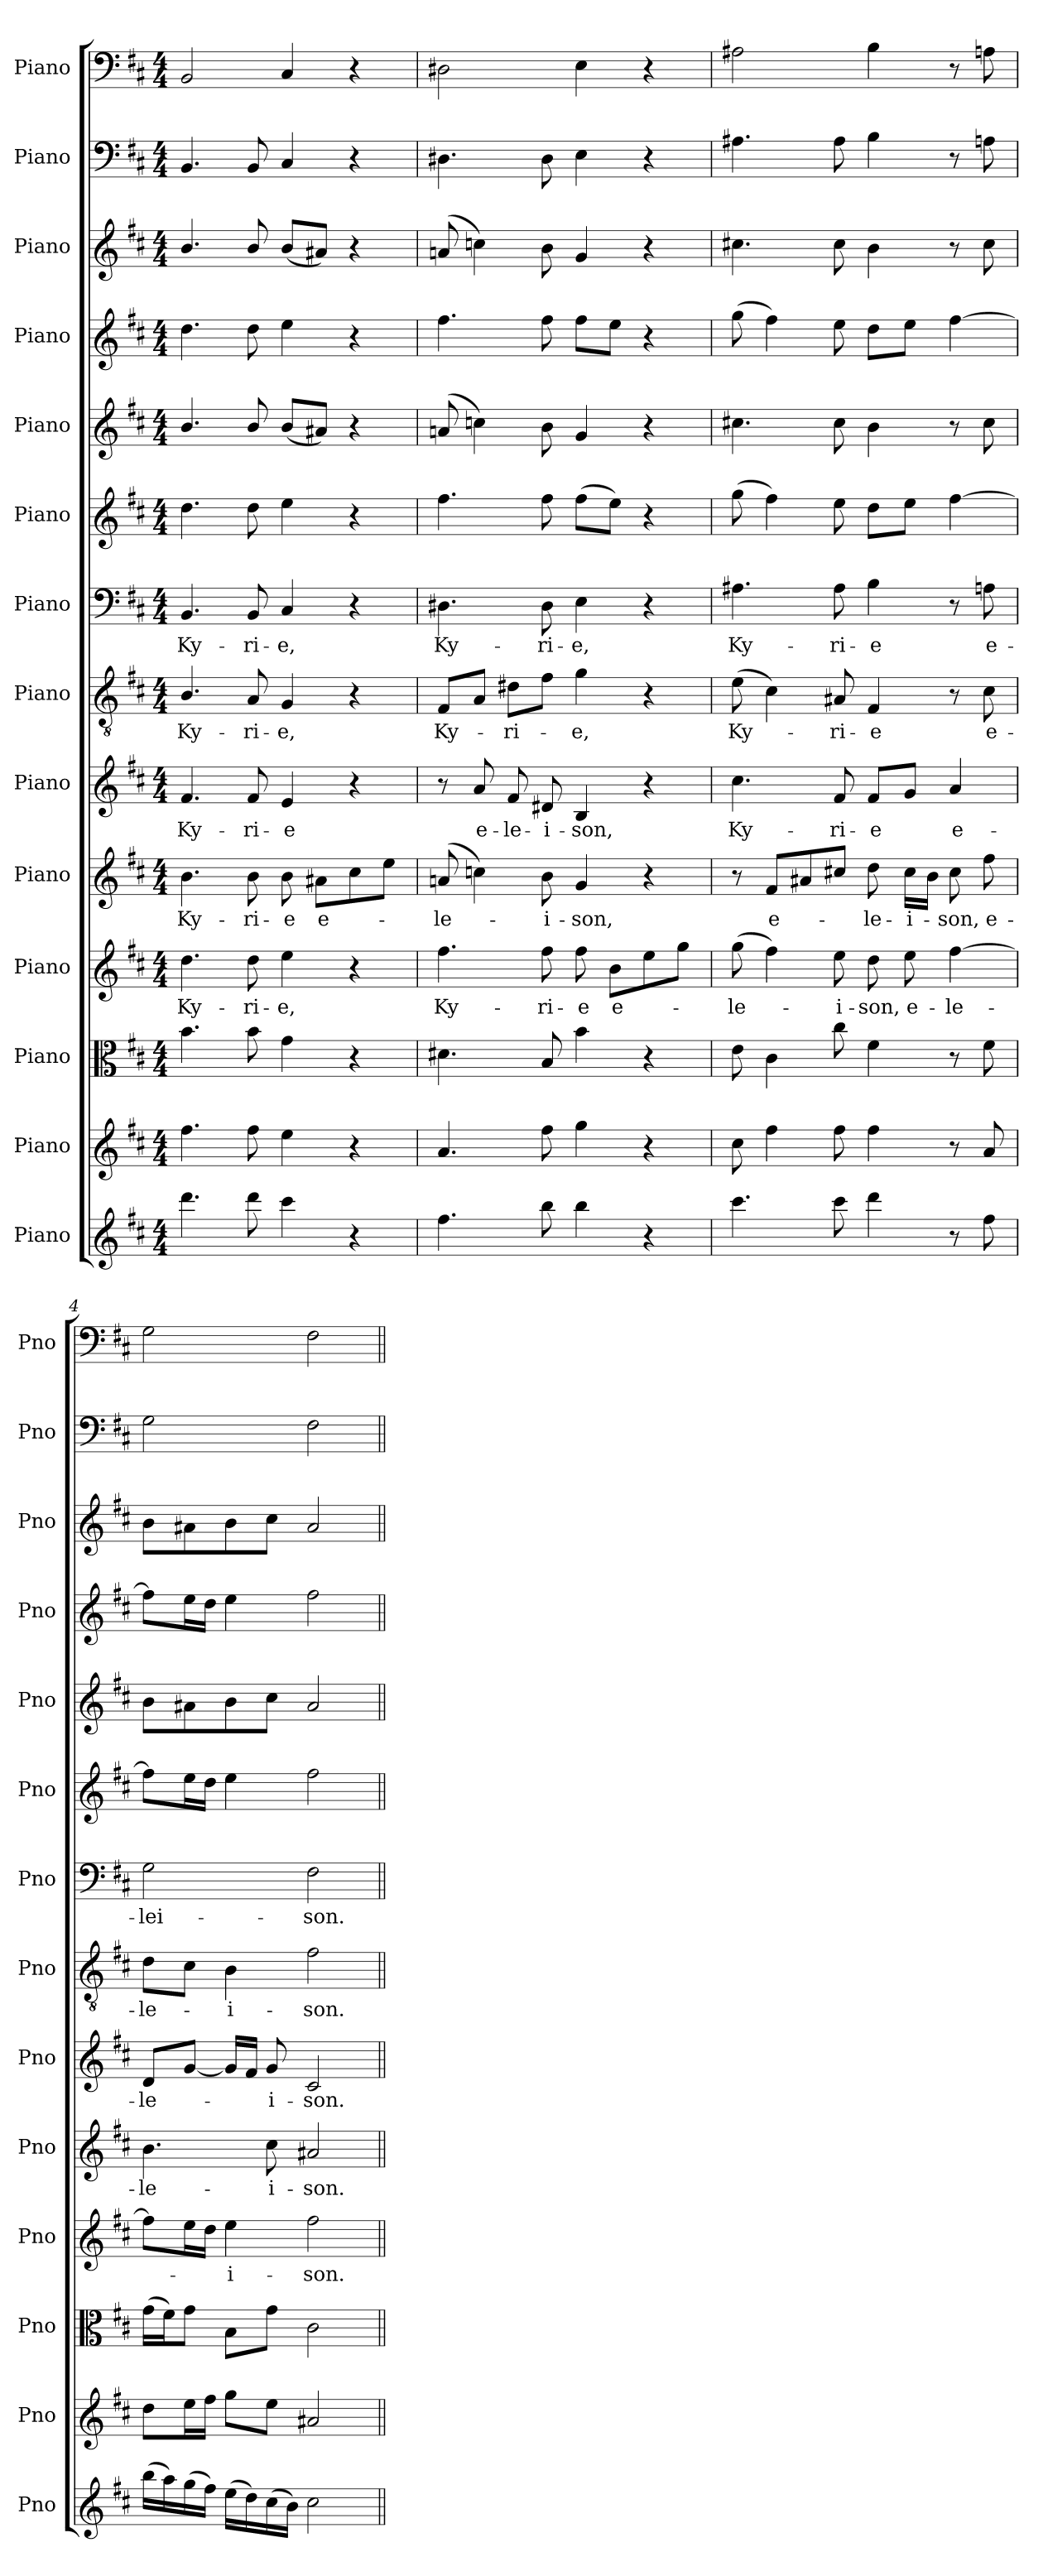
**kern	**kern	**kern	**kern	**text	**kern	**text	**kern	**text	**kern	**text	**kern	**text	**kern	**kern	**kern	**kern	**kern	**kern
*part14	*part13	*part12	*part11	*part11	*part10	*part10	*part9	*part9	*part8	*part8	*part7	*part7	*part6	*part5	*part4	*part3	*part2	*part1
*staff14	*staff13	*staff12	*staff11	*staff11	*staff10	*staff10	*staff9	*staff9	*staff8	*staff8	*staff7	*staff7	*staff6	*staff5	*staff4	*staff3	*staff2	*staff1
*I"Piano	*I"Piano	*I"Piano	*I"Piano	*	*I"Piano	*	*I"Piano	*	*I"Piano	*	*I"Piano	*	*I"Piano	*I"Piano	*I"Piano	*I"Piano	*I"Piano	*I"Piano
*I'Pno	*I'Pno	*I'Pno	*I'Pno	*	*I'Pno	*	*I'Pno	*	*I'Pno	*	*I'Pno	*	*I'Pno	*I'Pno	*I'Pno	*I'Pno	*I'Pno	*I'Pno
*clefG2	*clefG2	*clefC3	*clefG2	*	*clefG2	*	*clefG2	*	*clefGv2	*	*clefF4	*	*clefG2	*clefG2	*clefG2	*clefG2	*clefF4	*clefF4
*k[f#c#]	*k[f#c#]	*k[f#c#]	*k[f#c#]	*	*k[f#c#]	*	*k[f#c#]	*	*k[f#c#]	*	*k[f#c#]	*	*k[f#c#]	*k[f#c#]	*k[f#c#]	*k[f#c#]	*k[f#c#]	*k[f#c#]
*b:	*b:	*b:	*b:	*	*b:	*	*b:	*	*b:	*	*b:	*	*b:	*b:	*b:	*b:	*b:	*b:
*M4/4	*M4/4	*M4/4	*M4/4	*	*M4/4	*	*M4/4	*	*M4/4	*	*M4/4	*	*M4/4	*M4/4	*M4/4	*M4/4	*M4/4	*M4/4
=1	=1	=1	=1	=1	=1	=1	=1	=1	=1	=1	=1	=1	=1	=1	=1	=1	=1	=1
4.ddd\	4.ff#\	4.b\	4.dd\	Ky-	4.b\	Ky-	4.f#/	Ky-	4.B/	Ky-	4.BB/	Ky-	4.dd\	4.b/	4.dd\	4.b/	4.BB/	2BB/
8ddd\	8ff#\	8b\	8dd\	-ri-	8b\	-ri-	8f#/	-ri-	8A/	-ri-	8BB/	-ri-	8dd\	8b/	8dd\	8b/	8BB/	.
4ccc#\	4ee\	4g\	4ee\	-e,	8b\	-e	4e/	-e	4G/	-e,	4C#/	-e,	4ee\	(<8b/L	4ee\	(<8b/L	4C#/	4C#/
.	.	.	.	.	8a#X\L	e-	.	.	.	.	.	.	.	8a#X/J)	.	8a#X/J)	.	.
4r	4r	4r	4r	.	8cc#\	.	4r	.	4r	.	4r	.	4r	4r	4r	4r	4r	4r
.	.	.	.	.	8ee\J	.	.	.	.	.	.	.	.	.	.	.	.	.
=2	=2	=2	=2	=2	=2	=2	=2	=2	=2	=2	=2	=2	=2	=2	=2	=2	=2	=2
4.ff#\	4.a/	4.d#X\	4.ff#\	Ky-	(>8an/	-le-	8r	.	8F#/L	Ky-	4.D#X\	Ky-	4.ff#\	(>8an/	4.ff#\	(>8an/	4.D#X\	2D#X\
.	.	.	.	.	4ccn\)	.	8a/	e-	8A/J	.	.	.	.	4ccn\)	.	4ccn\)	.	.
.	.	.	.	.	.	.	8f#/	-le-	8d#X\L	-ri-	.	.	.	.	.	.	.	.
8bb\	8ff#\	8B/	8ff#\	-ri-	8b\	-i-	8d#X/	-i-	8f#\J	.	8D#\	-ri-	8ff#\	8b\	8ff#\	8b\	8D#\	.
4bb\	4gg\	4b\	8ff#\	-e	4g/	-son,	4B/	-son,	4g\	-e,	4E\	-e,	(>8ff#\L	4g/	8ff#\L	4g/	4E\	4E\
.	.	.	8b\L	e-	.	.	.	.	.	.	.	.	8ee\J)	.	8ee\J	.	.	.
4r	4r	4r	8ee\	.	4r	.	4r	.	4r	.	4r	.	4r	4r	4r	4r	4r	4r
.	.	.	8gg\J	.	.	.	.	.	.	.	.	.	.	.	.	.	.	.
=3	=3	=3	=3	=3	=3	=3	=3	=3	=3	=3	=3	=3	=3	=3	=3	=3	=3	=3
4.ccc#\	8cc#\	8e\	(>8gg\	-le-	8r	.	4.cc#\	Ky-	(>8e\	Ky-	4.A#X\	Ky-	(>8gg\	4.cc#X\	(>8gg\	4.cc#X\	4.A#X\	2A#X\
.	4ff#\	4c#\	4ff#\)	.	8f#/L	e-	.	.	4c#\)	.	.	.	4ff#\)	.	4ff#\)	.	.	.
.	.	.	.	.	8a#X/	.	.	.	.	.	.	.	.	.	.	.	.	.
8ccc#\	8ff#\	8cc#\	8ee\	-i-	8cc#X/J	.	8f#/	-ri-	8A#X/	-ri-	8A#\	-ri-	8ee\	8cc#\	8ee\	8cc#\	8A#\	.
4ddd\	4ff#\	4f#\	8dd\	-son,	8dd\	-le-	8f#/L	-e	4F#/	-e	4B\	-e	8dd\L	4b\	8dd\L	4b\	4B\	4B\
.	.	.	8ee\	e-	16cc#\LL	-i-	8g/J	.	.	.	.	.	8ee\J	.	8ee\J	.	.	.
.	.	.	.	.	16b\JJ	.	.	.	.	.	.	.	.	.	.	.	.	.
8r	8r	8r	[4ff#\	-le-	8cc#\	-son,	4a/	e-	8r	.	8r	.	[4ff#\	8r	[4ff#\	8r	8r	8r
8ff#\	8a/	8f#\	.	.	8ff#\	e-	.	.	8c#\	e-	8An\	e-	.	8cc#\	.	8cc#\	8An\	8An\
=4	=4	=4	=4	=4	=4	=4	=4	=4	=4	=4	=4	=4	=4	=4	=4	=4	=4	=4
(>16bb\LL	8dd\L	(>16g\LL	8ff#\L]	.	4.b\	-le-	8d/L	-le-	8d\L	-le-	2G\	-lei-	8ff#\L]	8b\L	8ff#\L]	8b\L	2G\	2G\
16aa\)	.	16f#\J)	.	.	.	.	.	.	.	.	.	.	.	.	.	.	.	.
(>16gg\	16ee\L	8g\J	16ee\L	.	.	.	[8g/J	.	8c#\J	.	.	.	16ee\L	8a#X\	16ee\L	8a#X\	.	.
16ff#\JJ)	16ff#\JJ	.	16dd\JJ	.	.	.	.	.	.	.	.	.	16dd\JJ	.	16dd\JJ	.	.	.
(>16ee\LL	8gg\L	8B\L	4ee\	-i-	.	.	16g/LL]	.	4B\	-i-	.	.	4ee\	8b\	4ee\	8b\	.	.
16dd\)	.	.	.	.	.	.	16f#/JJ	.	.	.	.	.	.	.	.	.	.	.
(>16cc#\	8ee\J	8g\J	.	.	8cc#\	-i-	8g/	-i-	.	.	.	.	.	8cc#\J	.	8cc#\J	.	.
16b\JJ)	.	.	.	.	.	.	.	.	.	.	.	.	.	.	.	.	.	.
2cc#\	2a#X/	2c#\	2ff#\	-son.	2a#X/	-son.	2c#/	-son.	2f#\	-son.	2F#\	-son.	2ff#\	2a#/	2ff#\	2a#/	2F#\	2F#\
=||	=||	=||	=||	=||	=||	=||	=||	=||	=||	=||	=||	=||	=||	=||	=||	=||	=||	=||
*-	*-	*-	*-	*-	*-	*-	*-	*-	*-	*-	*-	*-	*-	*-	*-	*-	*-	*-
